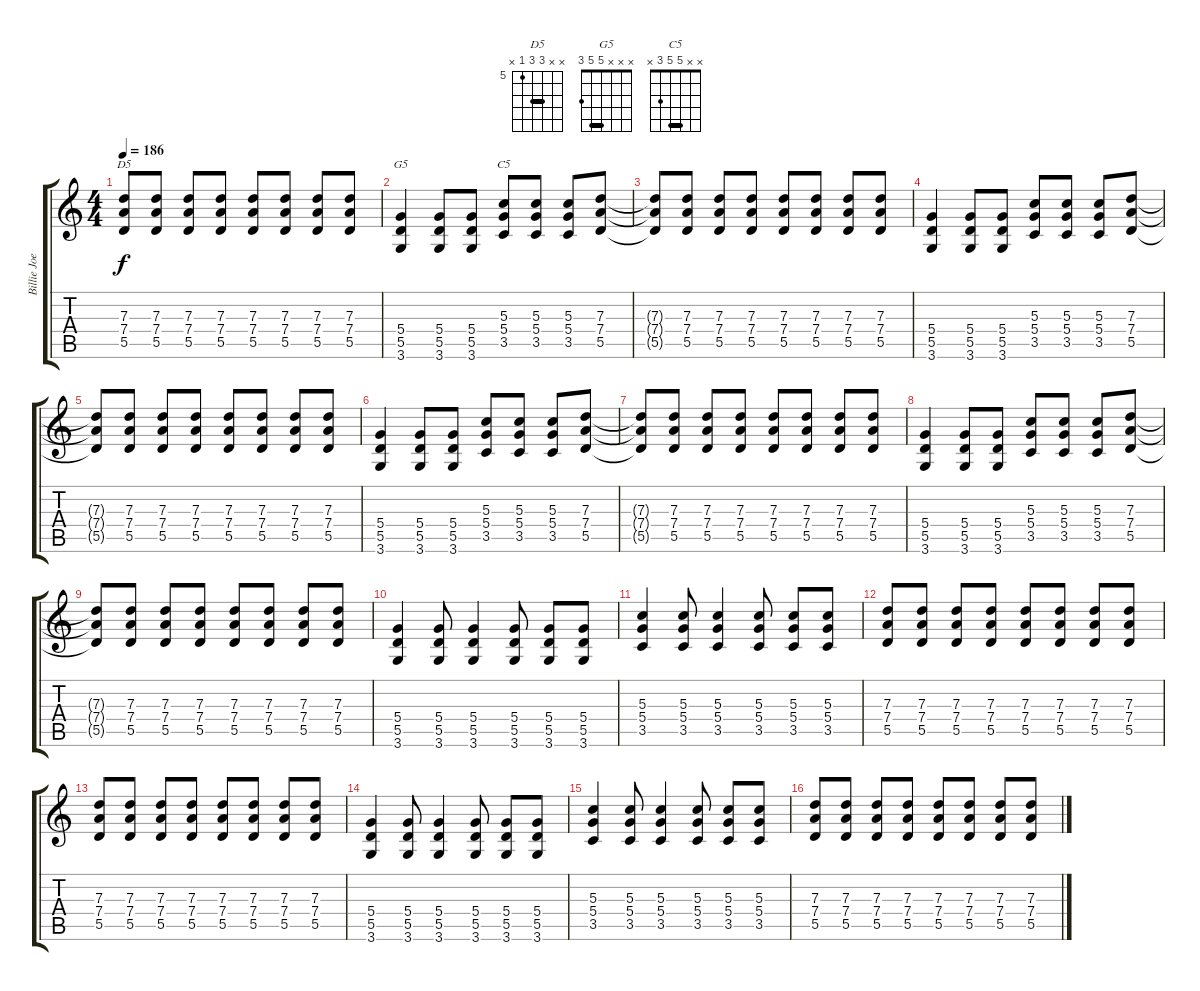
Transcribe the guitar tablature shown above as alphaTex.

\track ("Billie Joe" "Billie Joe") {instrument overdrivenguitar}
\staff {score tabs}
\tuning (E4 B3 G3 D3 A2 E2) {hide}
\chord ("D5" x x 7 7 5 x) {firstfret 5 barre 7}
\chord ("G5" x x x 5 5 3) {barre 5}
\chord ("C5" x x 5 5 3 x) {barre 5}
\ts (4 4)
\tempo 186
\clef g2
\ks c
(7.3 7.4 5.5).8{ch "D5" dy f} (7.3 7.4 5.5).8 (7.3 7.4 5.5).8 (7.3 7.4 5.5).8 (7.3 7.4 5.5).8 (7.3 7.4 5.5).8 (7.3 7.4 5.5).8 (7.3 7.4 5.5).8 |
(5.4 5.5 3.6).4{ch "G5"} (5.4 5.5 3.6).8 (5.4 5.5 3.6).8 (5.3 5.4 3.5).8{ch "C5"} (5.3 5.4 3.5).8 (5.3 5.4 3.5).8 (7.3 7.4 5.5).8 |
(7.3{t} 7.4{t} 5.5{t}).8 (7.3 7.4 5.5).8 (7.3 7.4 5.5).8 (7.3 7.4 5.5).8 (7.3 7.4 5.5).8 (7.3 7.4 5.5).8 (7.3 7.4 5.5).8 (7.3 7.4 5.5).8 |
(5.4 5.5 3.6).4 (5.4 5.5 3.6).8 (5.4 5.5 3.6).8 (5.3 5.4 3.5).8 (5.3 5.4 3.5).8 (5.3 5.4 3.5).8 (7.3 7.4 5.5).8 |
(7.3{t} 7.4{t} 5.5{t}).8 (7.3 7.4 5.5).8 (7.3 7.4 5.5).8 (7.3 7.4 5.5).8 (7.3 7.4 5.5).8 (7.3 7.4 5.5).8 (7.3 7.4 5.5).8 (7.3 7.4 5.5).8 |
(5.4 5.5 3.6).4 (5.4 5.5 3.6).8 (5.4 5.5 3.6).8 (5.3 5.4 3.5).8 (5.3 5.4 3.5).8 (5.3 5.4 3.5).8 (7.3 7.4 5.5).8 |
(7.3{t} 7.4{t} 5.5{t}).8 (7.3 7.4 5.5).8 (7.3 7.4 5.5).8 (7.3 7.4 5.5).8 (7.3 7.4 5.5).8 (7.3 7.4 5.5).8 (7.3 7.4 5.5).8 (7.3 7.4 5.5).8 |
(5.4 5.5 3.6).4 (5.4 5.5 3.6).8 (5.4 5.5 3.6).8 (5.3 5.4 3.5).8 (5.3 5.4 3.5).8 (5.3 5.4 3.5).8 (7.3 7.4 5.5).8 |
(7.3{t} 7.4{t} 5.5{t}).8 (7.3 7.4 5.5).8 (7.3 7.4 5.5).8 (7.3 7.4 5.5).8 (7.3 7.4 5.5).8 (7.3 7.4 5.5).8 (7.3 7.4 5.5).8 (7.3 7.4 5.5).8 |
(5.4 5.5 3.6).4 (5.4 5.5 3.6).8 (5.4 5.5 3.6).4 (5.4 5.5 3.6).8 (5.4 5.5 3.6).8 (5.4 5.5 3.6).8 |
(5.3 5.4 3.5).4 (5.3 5.4 3.5).8 (5.3 5.4 3.5).4 (5.3 5.4 3.5).8 (5.3 5.4 3.5).8 (5.3 5.4 3.5).8 |
(7.3 7.4 5.5).8 (7.3 7.4 5.5).8 (7.3 7.4 5.5).8 (7.3 7.4 5.5).8 (7.3 7.4 5.5).8 (7.3 7.4 5.5).8 (7.3 7.4 5.5).8 (7.3 7.4 5.5).8 |
(7.3 7.4 5.5).8 (7.3 7.4 5.5).8 (7.3 7.4 5.5).8 (7.3 7.4 5.5).8 (7.3 7.4 5.5).8 (7.3 7.4 5.5).8 (7.3 7.4 5.5).8 (7.3 7.4 5.5).8 |
(5.4 5.5 3.6).4 (5.4 5.5 3.6).8 (5.4 5.5 3.6).4 (5.4 5.5 3.6).8 (5.4 5.5 3.6).8 (5.4 5.5 3.6).8 |
(5.3 5.4 3.5).4 (5.3 5.4 3.5).8 (5.3 5.4 3.5).4 (5.3 5.4 3.5).8 (5.3 5.4 3.5).8 (5.3 5.4 3.5).8 |
(7.3 7.4 5.5).8 (7.3 7.4 5.5).8 (7.3 7.4 5.5).8 (7.3 7.4 5.5).8 (7.3 7.4 5.5).8 (7.3 7.4 5.5).8 (7.3 7.4 5.5).8 (7.3 7.4 5.5).8
